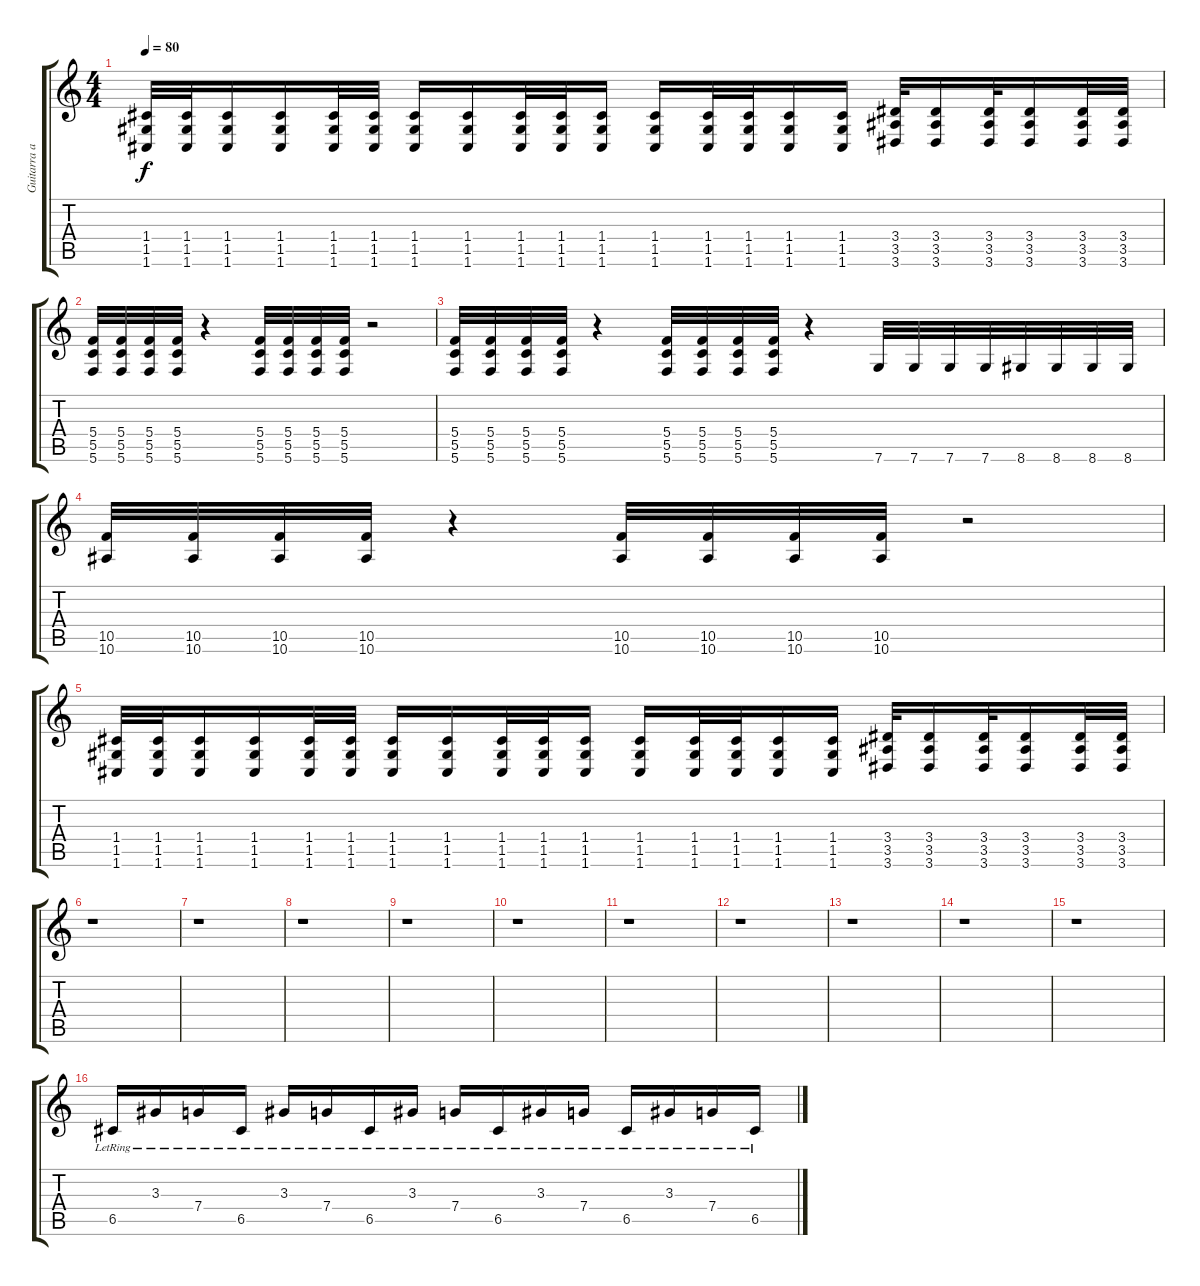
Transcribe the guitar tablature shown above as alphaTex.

\track ("Guitarra auxiliar" "Guitarra a") {instrument distortionguitar}
\staff {score tabs}
\tuning (D4 A3 F3 C3 G2 C2) {hide}
\ts (4 4)
\tempo 80
\clef g2
\ks c
(1.4 1.5 1.6).32{dy f} (1.4 1.5 1.6).32 (1.4 1.5 1.6).16 (1.4 1.5 1.6).16 (1.4 1.5 1.6).32 (1.4 1.5 1.6).32 (1.4 1.5 1.6).16 (1.4 1.5 1.6).16 (1.4 1.5 1.6).32 (1.4 1.5 1.6).32 (1.4 1.5 1.6).16 (1.4 1.5 1.6).16 (1.4 1.5 1.6).32 (1.4 1.5 1.6).32 (1.4 1.5 1.6).16 (1.4 1.5 1.6).16 (3.4 3.5 3.6).32 (3.4 3.5 3.6).16 (3.4 3.5 3.6).32 (3.4 3.5 3.6).16 (3.4 3.5 3.6).32 (3.4 3.5 3.6).32 |
(5.4 5.5 5.6).32 (5.4 5.5 5.6).32 (5.4 5.5 5.6).32 (5.4 5.5 5.6).32 r.4 (5.4 5.5 5.6).32 (5.4 5.5 5.6).32 (5.4 5.5 5.6).32 (5.4 5.5 5.6).32 r.2 |
(5.4 5.5 5.6).32 (5.4 5.5 5.6).32 (5.4 5.5 5.6).32 (5.4 5.5 5.6).32 r.4 (5.4 5.5 5.6).32 (5.4 5.5 5.6).32 (5.4 5.5 5.6).32 (5.4 5.5 5.6).32 r.4 7.6.32 7.6.32 7.6.32 7.6.32 8.6.32 8.6.32 8.6.32 8.6.32 |
(10.5 10.6).32 (10.5 10.6).32 (10.5 10.6).32 (10.5 10.6).32 r.4 (10.5 10.6).32 (10.5 10.6).32 (10.5 10.6).32 (10.5 10.6).32 r.2 |
(1.4 1.5 1.6).32 (1.4 1.5 1.6).32 (1.4 1.5 1.6).16 (1.4 1.5 1.6).16 (1.4 1.5 1.6).32 (1.4 1.5 1.6).32 (1.4 1.5 1.6).16 (1.4 1.5 1.6).16 (1.4 1.5 1.6).32 (1.4 1.5 1.6).32 (1.4 1.5 1.6).16 (1.4 1.5 1.6).16 (1.4 1.5 1.6).32 (1.4 1.5 1.6).32 (1.4 1.5 1.6).16 (1.4 1.5 1.6).16 (3.4 3.5 3.6).32 (3.4 3.5 3.6).16 (3.4 3.5 3.6).32 (3.4 3.5 3.6).16 (3.4 3.5 3.6).32 (3.4 3.5 3.6).32 |
r.1 |
r.1 |
r.1 |
r.1 |
r.1 |
r.1 |
r.1 |
r.1 |
r.1 |
r.1 |
6.5{lr}.16{instrument acousticguitarsteel} 3.3{lr}.16 7.4{lr}.16 6.5{lr}.16{instrument acousticguitarsteel} 3.3{lr}.16 7.4{lr}.16 6.5{lr}.16{instrument acousticguitarsteel} 3.3{lr}.16 7.4{lr}.16 6.5{lr}.16{instrument acousticguitarsteel} 3.3{lr}.16 7.4{lr}.16 6.5{lr}.16{instrument acousticguitarsteel} 3.3{lr}.16 7.4{lr}.16 6.5{lr}.16{instrument acousticguitarsteel}
